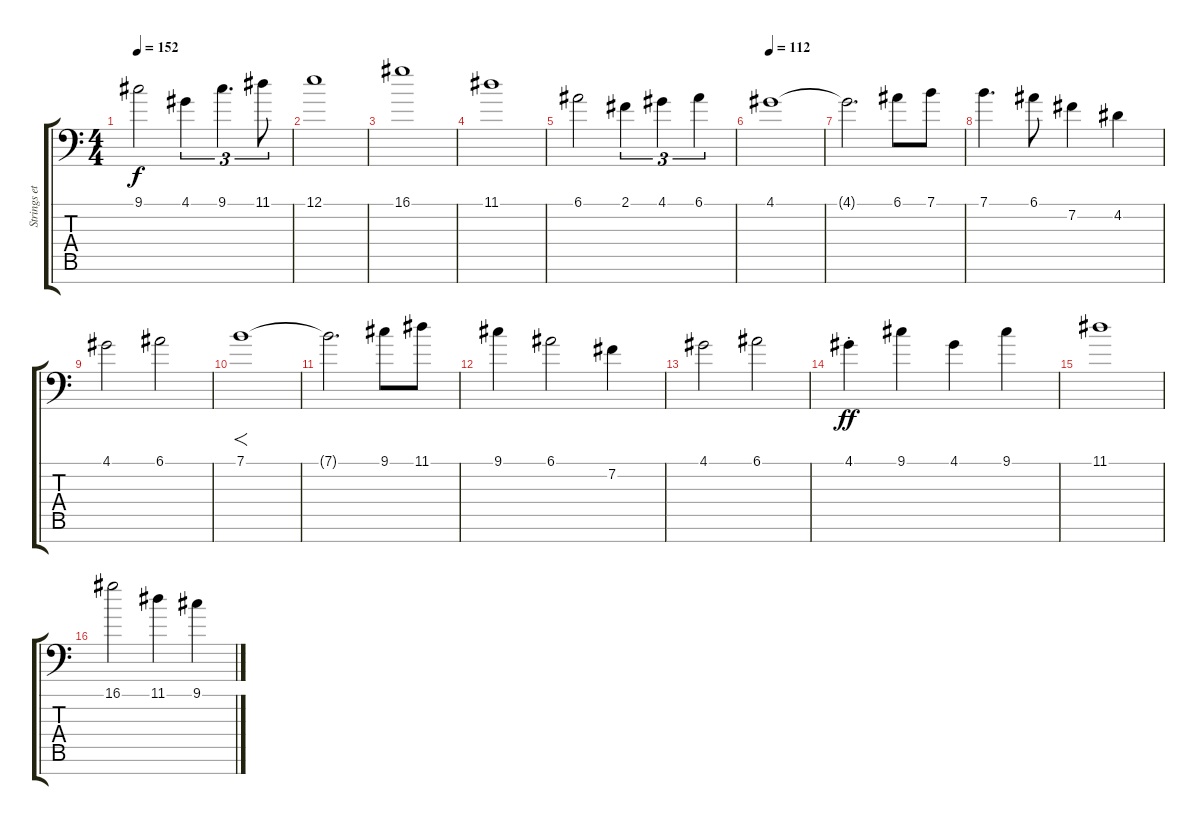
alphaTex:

\track ("Strings etc." "Strings et") {instrument stringensemble1}
\staff {score tabs}
\tuning (E4 B3 G3 D3 A2 E2 C-1) {hide}
\ts (4 4)
\tempo 152
\clef f4
\ks c
9.1.2{dy f} 4.1.4{tu (3 2)} 9.1.4{d tu (3 2)} 11.1.8{tu (3 2)} |
12.1.1 |
16.1.1 |
11.1.1 |
6.1.2 2.1.4{tu (3 2)} 4.1.4{tu (3 2)} 6.1.4{tu (3 2)} |
\tempo 112
4.1.1{balance 1 instrument synthvoice} |
4.1{t}.2{d} 6.1.8 7.1.8 |
7.1.4{d} 6.1.8 7.2.4 4.2.4 |
4.1.2 6.1.2 |
7.1.1{f} |
7.1{t}.2{d} 9.1.8 11.1.8 |
9.1.4 6.1.2 7.2.4 |
4.1.2 6.1.2 |
4.1{st}.4{dy ff} 9.1.4{volume 11 balance 11 instrument stringensemble1} 4.1.4 9.1.4 |
11.1.1 |
16.1.2 11.1.4 9.1.4
